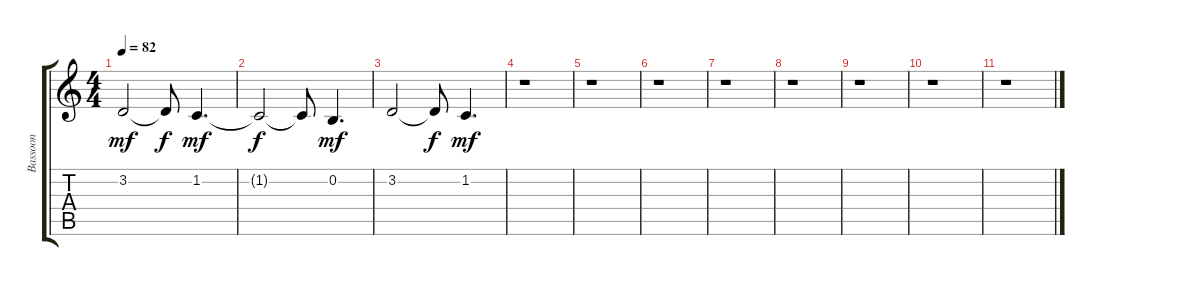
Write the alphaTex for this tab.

\track ("Bassoon" "Bassoon") {instrument bassoon}
\staff {score tabs}
\tuning (E4 B3 G3 D3 A2 E2) {hide}
\ts (4 4)
\tempo 82
\clef g2
\ks c
3.2.2{dy mf} 3.2{t}.8{dy f} 1.2.4{d dy mf} |
1.2{t}.2{dy f} 1.2{t}.8 0.2.4{d dy mf} |
3.2.2 3.2{t}.8{dy f} 1.2.4{d dy mf} |
r.1 |
r.1 |
r.1 |
r.1 |
r.1 |
r.1 |
r.1 |
r.1
